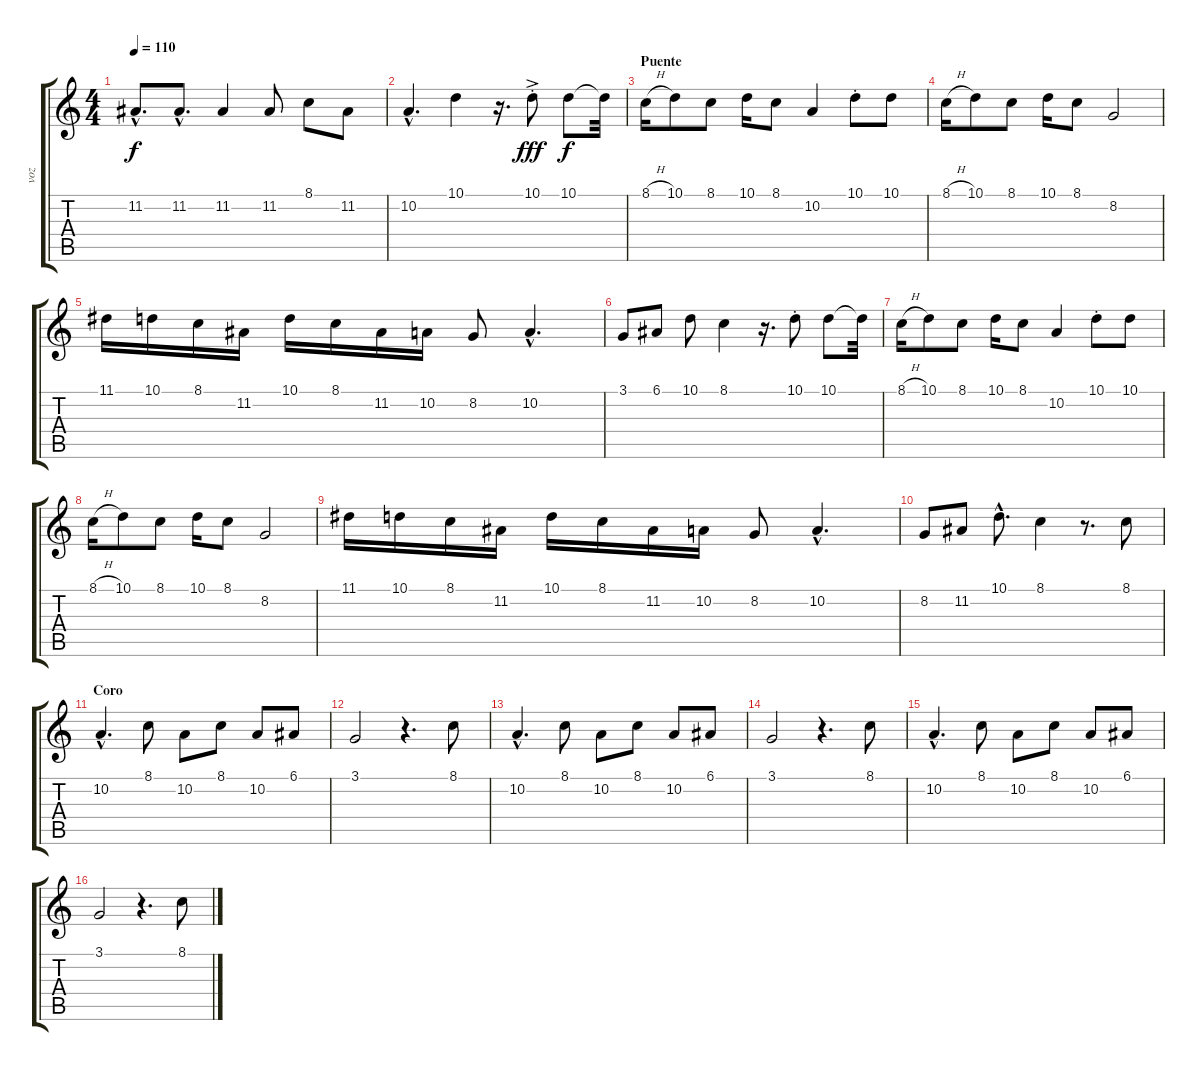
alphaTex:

\track ("voz" "voz") {instrument lead1square}
\staff {score tabs}
\tuning (E4 B3 G3 D3 A2 E2) {hide}
\ts (4 4)
\tempo 110
\clef g2
\ks c
11.2{hac}.8{d dy f} 11.2{hac}.8{d} 11.2.4 11.2.8 8.1.8 11.2.8 |
10.2{hac}.4{d} 10.1.4 r.16{d} 10.1{ac st}.8{dy fff} 10.1.8{dy f} 10.1{t}.32 |
\section ("" "Puente")
8.1{h}.16 10.1.8 8.1.8 10.1.16 8.1.8 10.2.4 10.1{st}.8 10.1.8 |
8.1{h}.16 10.1.8 8.1.8 10.1.16 8.1.8 8.2.2 |
11.1.16 10.1.16 8.1.16 11.2.16 10.1.16 8.1.16 11.2.16 10.2.16 8.2.8 10.2{hac}.4{d} |
3.1.8 6.1.8 10.1.8 8.1.4 r.16{d} 10.1{st}.8 10.1.8 10.1{t}.32 |
8.1{h}.16 10.1.8 8.1.8 10.1.16 8.1.8 10.2.4 10.1{st}.8 10.1.8 |
8.1{h}.16 10.1.8 8.1.8 10.1.16 8.1.8 8.2.2 |
11.1.16 10.1.16 8.1.16 11.2.16 10.1.16 8.1.16 11.2.16 10.2.16 8.2.8 10.2{hac}.4{d} |
8.2.8 11.2.8 10.1{hac}.8{d} 8.1.4 r.8{d} 8.1.8 |
\section ("" "Coro")
10.2{hac}.4{d} 8.1.8 10.2.8 8.1.8 10.2.8 6.1.8 |
3.1.2 r.4{d} 8.1.8 |
10.2{hac}.4{d} 8.1.8 10.2.8 8.1.8 10.2.8 6.1.8 |
3.1.2 r.4{d} 8.1.8 |
10.2{hac}.4{d} 8.1.8 10.2.8 8.1.8 10.2.8 6.1.8 |
3.1.2 r.4{d} 8.1.8
